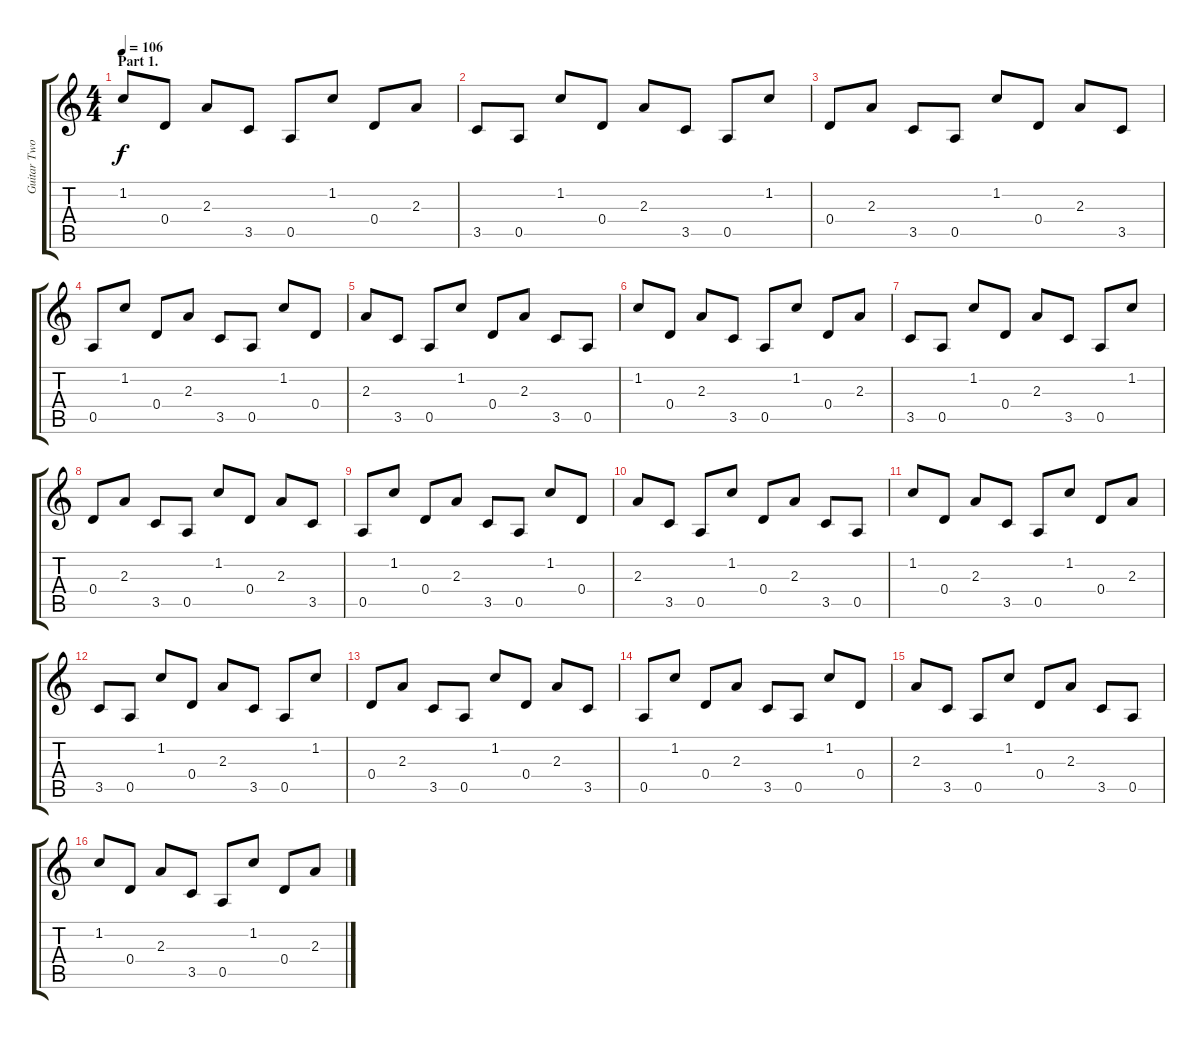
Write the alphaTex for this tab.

\track ("Guitar Two" "Guitar Two") {instrument distortionguitar}
\staff {score tabs}
\tuning (E4 B3 G3 D3 A2 E2) {hide}
\ts (4 4)
\section ("" "Part 1.")
\tempo 106
\clef g2
\ks c
1.2.8{dy f instrument distortionguitar} 0.4.8 2.3.8 3.5.8 0.5.8 1.2.8 0.4.8 2.3.8 |
3.5.8 0.5.8 1.2.8 0.4.8 2.3.8 3.5.8 0.5.8 1.2.8 |
0.4.8 2.3.8 3.5.8 0.5.8 1.2.8 0.4.8 2.3.8 3.5.8 |
0.5.8 1.2.8 0.4.8 2.3.8 3.5.8 0.5.8 1.2.8 0.4.8 |
2.3.8 3.5.8 0.5.8 1.2.8 0.4.8 2.3.8 3.5.8 0.5.8 |
1.2.8 0.4.8 2.3.8 3.5.8 0.5.8 1.2.8 0.4.8 2.3.8 |
3.5.8 0.5.8 1.2.8 0.4.8 2.3.8 3.5.8 0.5.8 1.2.8 |
0.4.8 2.3.8 3.5.8 0.5.8 1.2.8 0.4.8 2.3.8 3.5.8 |
0.5.8 1.2.8 0.4.8 2.3.8 3.5.8 0.5.8 1.2.8 0.4.8 |
2.3.8 3.5.8 0.5.8 1.2.8 0.4.8 2.3.8 3.5.8 0.5.8 |
1.2.8 0.4.8 2.3.8 3.5.8 0.5.8 1.2.8 0.4.8 2.3.8 |
3.5.8 0.5.8 1.2.8 0.4.8 2.3.8 3.5.8 0.5.8 1.2.8 |
0.4.8 2.3.8 3.5.8 0.5.8 1.2.8 0.4.8 2.3.8 3.5.8 |
0.5.8 1.2.8 0.4.8 2.3.8 3.5.8 0.5.8 1.2.8 0.4.8 |
2.3.8 3.5.8 0.5.8 1.2.8 0.4.8 2.3.8 3.5.8 0.5.8 |
1.2.8 0.4.8 2.3.8 3.5.8 0.5.8 1.2.8 0.4.8 2.3.8
